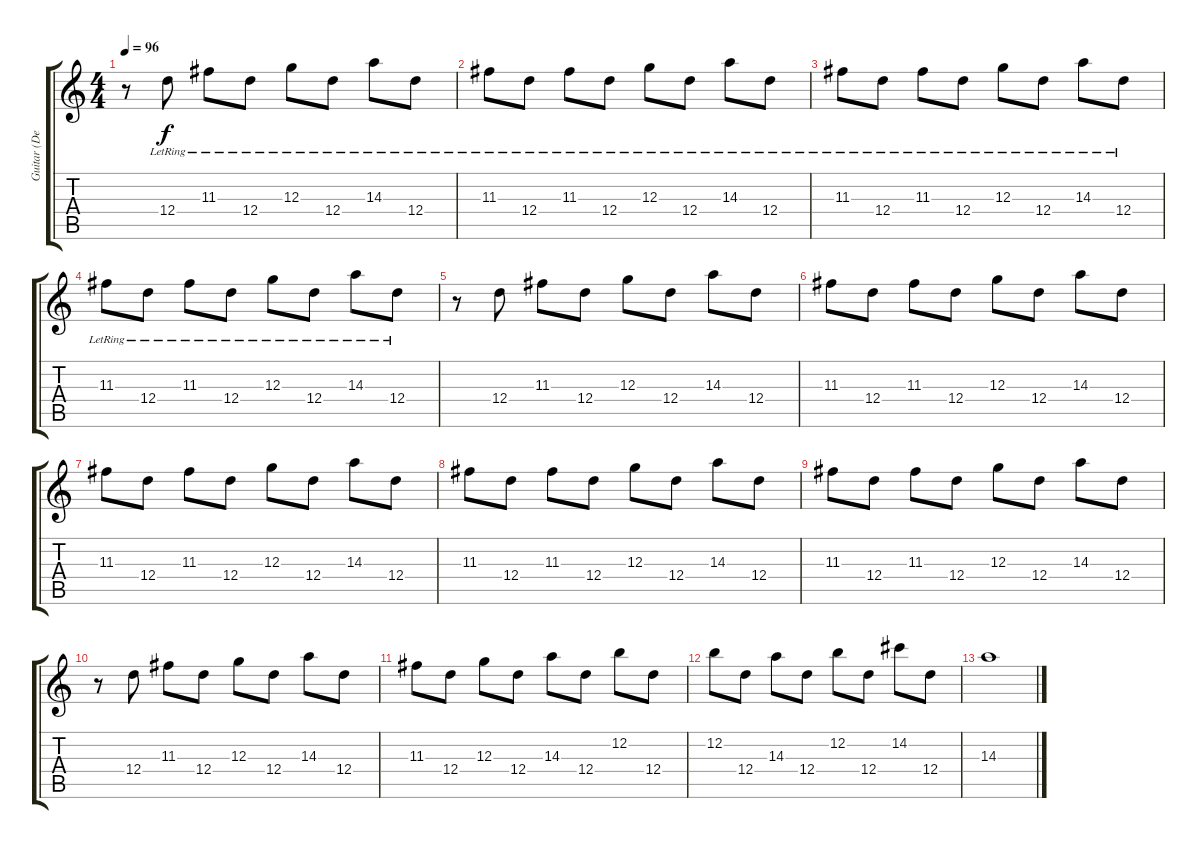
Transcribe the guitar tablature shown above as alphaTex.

\track ("Guitar (Delay)" "Guitar (De") {instrument electricguitarjazz}
\staff {score tabs}
\tuning (E4 B3 G3 D3 A2 E2) {hide}
\ts (4 4)
\tempo 96
\clef g2
\ks c
r.8{dy f instrument electricguitarjazz} 12.4{lr}.8 11.3{lr}.8 12.4{lr}.8 12.3{lr}.8 12.4{lr}.8 14.3{lr}.8 12.4{lr}.8 |
11.3{lr}.8 12.4{lr}.8 11.3{lr}.8 12.4{lr}.8 12.3{lr}.8 12.4{lr}.8 14.3{lr}.8 12.4{lr}.8 |
11.3{lr}.8 12.4{lr}.8 11.3{lr}.8 12.4{lr}.8 12.3{lr}.8 12.4{lr}.8 14.3{lr}.8 12.4{lr}.8 |
11.3{lr}.8 12.4{lr}.8 11.3{lr}.8 12.4{lr}.8 12.3{lr}.8 12.4{lr}.8 14.3{lr}.8 12.4{lr}.8 |
r.8 12.4.8 11.3.8 12.4.8 12.3.8 12.4.8 14.3.8 12.4.8 |
11.3.8 12.4.8 11.3.8 12.4.8 12.3.8 12.4.8 14.3.8 12.4.8 |
11.3.8 12.4.8 11.3.8 12.4.8 12.3.8 12.4.8 14.3.8 12.4.8 |
11.3.8 12.4.8 11.3.8 12.4.8 12.3.8 12.4.8 14.3.8 12.4.8 |
11.3.8 12.4.8 11.3.8 12.4.8 12.3.8 12.4.8 14.3.8 12.4.8 |
r.8 12.4.8 11.3.8 12.4.8 12.3.8 12.4.8 14.3.8 12.4.8 |
11.3.8 12.4.8 12.3.8 12.4.8 14.3.8 12.4.8 12.2.8 12.4.8 |
12.2.8 12.4.8 14.3.8 12.4.8 12.2.8 12.4.8 14.2.8 12.4.8 |
14.3.1
